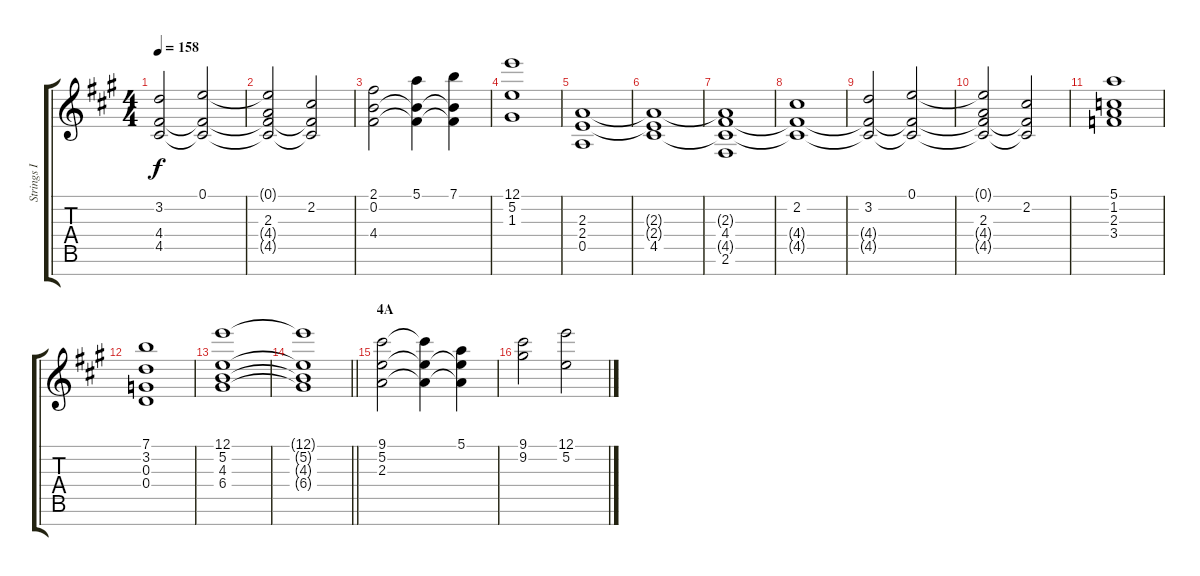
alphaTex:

\track ("Strings I" "Strings I") {instrument stringensemble1}
\staff {score tabs}
\tuning (E5 B4 G4 D4 A3 E3 B2) {hide}
\ts (4 4)
\tempo 158
\clef g2
\ks a
(3.2 4.4{t} 4.5{t}).2{dy f} (0.1 4.4{t} 4.5{t}).2 |
(0.1{t} 2.3 4.4{t} 4.5{t}).2 (2.2 4.4{t} 4.5{t}).2 |
(2.1 0.2 4.4).2 (5.1 0.2{t} 4.4{t}).4 (7.1 0.2{t} 4.4{t}).4 |
(12.1 5.2 1.3).1 |
(2.3 2.4 0.5).1 |
(2.3{t} 2.4{t} 4.5).1 |
(2.3{t} 4.4 4.5{t} 2.6).1 |
(2.2 4.4{t} 4.5{t}).1 |
(3.2 4.4{t} 4.5{t}).2 (0.1 4.4{t} 4.5{t}).2 |
(0.1{t} 2.3 4.4{t} 4.5{t}).2 (2.2 4.4{t} 4.5{t}).2 |
(5.1 1.2 2.3 3.4).1 |
(7.1 3.2 0.3 0.4).1 |
(12.1 5.2 4.3 6.4).1 |
\barLineRight lightlight
(12.1{t} 5.2{t} 4.3{t} 6.4{t}).1 |
\section ("" "4A")
(9.1 5.2 2.3).2 (9.1{t} 5.2{t} 2.3{t}).4 (5.1 5.2{t} 2.3{t}).4 |
(9.1 9.2).2 (12.1 5.2).2
